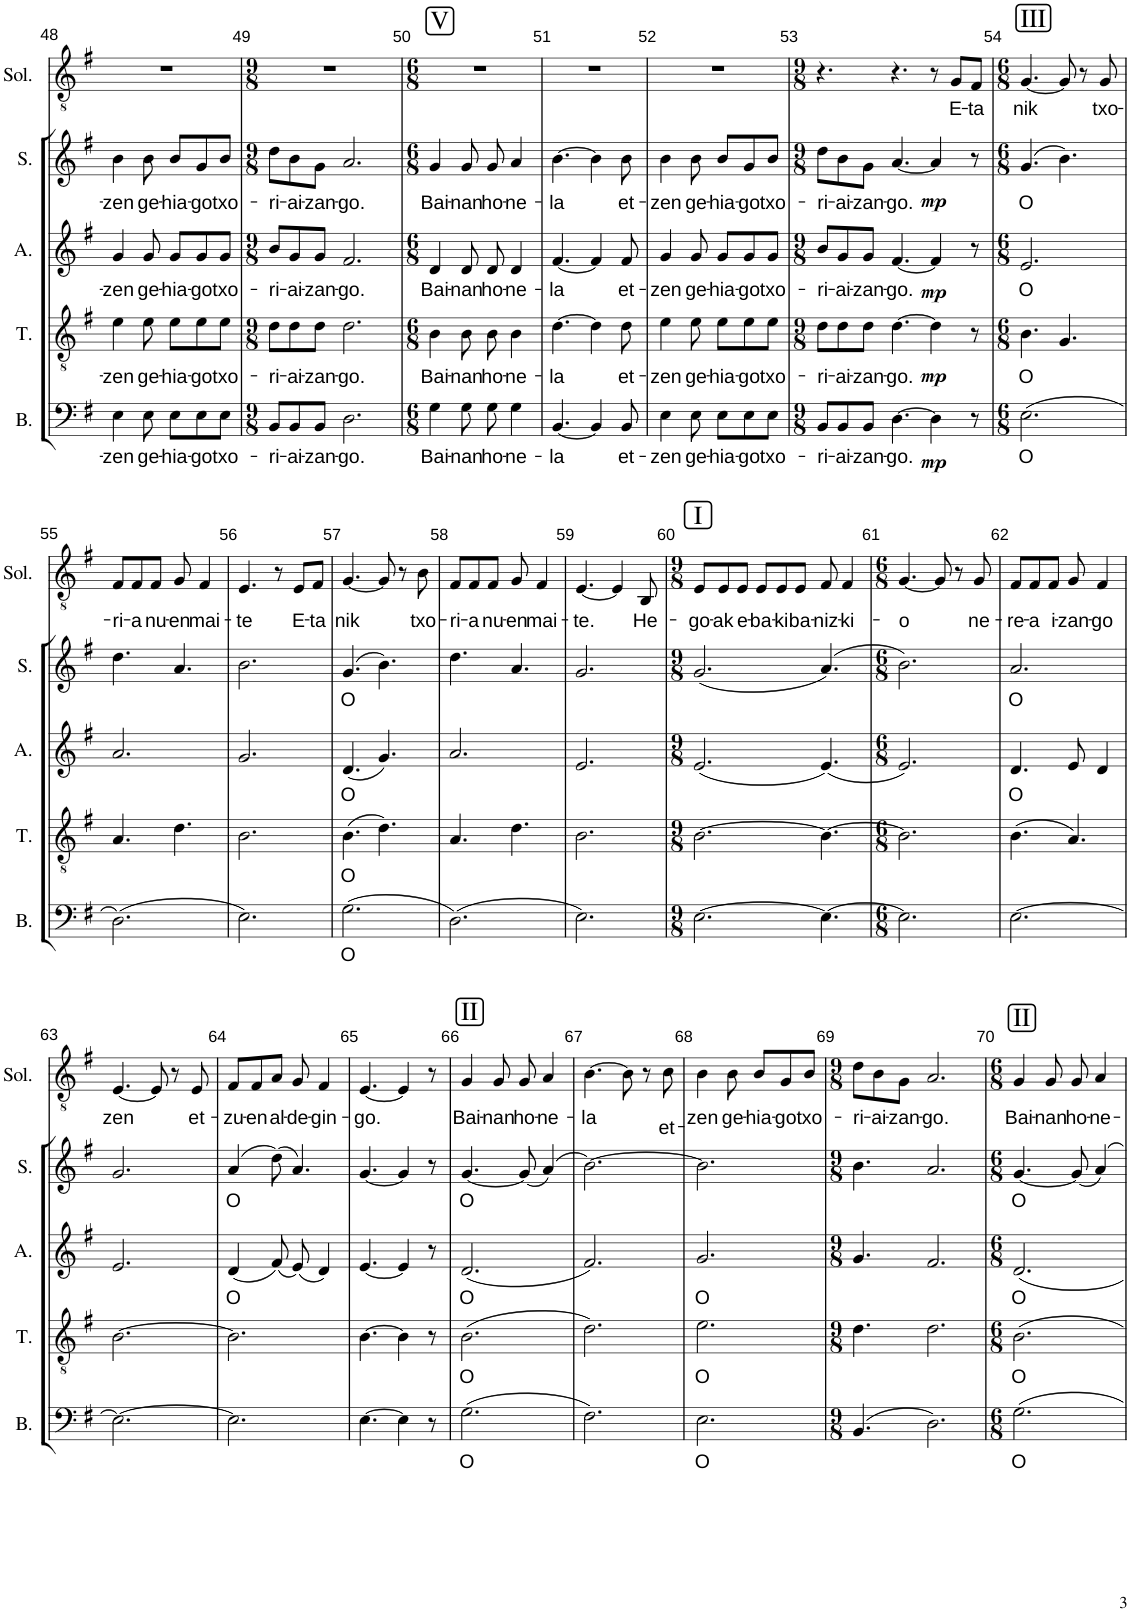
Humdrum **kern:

**kern	**text	**dynam	**kern	**text	**dynam	**kern	**text	**dynam	**kern	**text	**dynam	**kern	**text
*part5	*part5	*part5	*part4	*part4	*part4	*part3	*part3	*part3	*part2	*part2	*part2	*part1	*part1
*staff5	*staff5	*staff5	*staff4	*staff4	*staff4	*staff3	*staff3	*staff3	*staff2	*staff2	*staff2	*staff1	*staff1
*I"Basse	*	*	*I"Tenor	*	*	*I"Alto	*	*	*I"Soprano	*	*	*I"Solo	*
*I'B.	*	*	*I'T.	*	*	*I'A.	*	*	*I'S.	*	*	*I'Sol.	*
!!LO:PB:g=z
*clefF4	*	*	*clefGv2	*	*	*clefG2	*	*	*clefG2	*	*	*clefGv2	*
*k[f#]	*	*	*k[f#]	*	*	*k[f#]	*	*	*k[f#]	*	*	*k[f#]	*
*M6/8	*	*	*M6/8	*	*	*M6/8	*	*	*M6/8	*	*	*M6/8	*
=48	=48	=48	=48	=48	=48	=48	=48	=48	=48	=48	=48	=48	=48
!	!LO:LY:b	!	!	!LO:LY:b	!	!	!LO:LY:b	!	!	!LO:LY:b	!	!	!
4E\	zen	.	4e\	zen	.	4g/	zen	.	4b\	-zen	.	2.r	.
!	!LO:LY:b	!	!	!LO:LY:b	!	!	!LO:LY:b	!	!	!LO:LY:b	!	!	!
8E\	ge-	.	8e\	ge-	.	8g/	ge-	.	8b\	ge-	.	.	.
!	!LO:LY:b	!	!	!LO:LY:b	!	!	!LO:LY:b	!	!	!LO:LY:b	!	!	!
8E\L	-hia-	.	8e\L	-hia-	.	8g/L	-hia-	.	8b/L	-hia-	.	.	.
!	!LO:LY:b	!	!	!LO:LY:b	!	!	!LO:LY:b	!	!	!LO:LY:b	!	!	!
8E\	-go	.	8e\	-go	.	8g/	-go	.	8g/	-go	.	.	.
!	!LO:LY:b	!	!	!LO:LY:b	!	!	!LO:LY:b	!	!	!LO:LY:b	!	!	!
8E\J	txo-	.	8e\J	txo-	.	8g/J	txo-	.	8b/J	txo-	.	.	.
=49	=49	=49	=49	=49	=49	=49	=49	=49	=49	=49	=49	=49	=49
*M9/8	*	*	*M9/8	*	*	*M9/8	*	*	*M9/8	*	*	*M9/8	*
!	!LO:LY:b	!	!	!LO:LY:b	!	!	!LO:LY:b	!	!	!LO:LY:b	!	!	!
8BB/L	-ri-	.	8d\L	-ri-	.	8b/L	-ri-	.	8dd\L	-ri-	.	8%9r	.
!	!LO:LY:b	!	!	!LO:LY:b	!	!	!LO:LY:b	!	!	!LO:LY:b	!	!	!
8BB/	-ai-	.	8d\	-ai-	.	8g/	-ai-	.	8b\	-ai-	.	.	.
!	!LO:LY:b	!	!	!LO:LY:b	!	!	!LO:LY:b	!	!	!LO:LY:b	!	!	!
8BB/J	-zan-	.	8d\J	-zan-	.	8g/J	-zan-	.	8g\J	-zan-	.	.	.
!	!LO:LY:b	!	!	!LO:LY:b	!	!	!LO:LY:b	!	!	!LO:LY:b	!	!	!
2.D\	-go.	.	2.d\	-go.	.	2.f#/	-go.	.	2.a/	-go.	.	.	.
=50	=50	=50	=50	=50	=50	=50	=50	=50	=50	=50	=50	=50	=50
*M6/8	*	*	*M6/8	*	*	*M6/8	*	*	*M6/8	*	*	*M6/8	*
!	!	!	!	!	!	!	!	!	!	!	!	!LO:TX:a:t=V	!
!	!LO:LY:b	!	!	!LO:LY:b	!	!	!LO:LY:b	!	!	!LO:LY:b	!	!	!
4G\	Bai-	.	4B\	Bai-	.	4d/	Bai-	.	4g/	Bai-	.	2.r	.
!	!LO:LY:b	!	!	!LO:LY:b	!	!	!LO:LY:b	!	!	!LO:LY:b	!	!	!
8G\	-nan	.	8B\	-nan	.	8d/	-nan	.	8g/	-nan	.	.	.
!	!LO:LY:b	!	!	!LO:LY:b	!	!	!LO:LY:b	!	!	!LO:LY:b	!	!	!
8G\	ho-	.	8B\	ho-	.	8d/	ho-	.	8g/	ho-	.	.	.
!	!LO:LY:b	!	!	!LO:LY:b	!	!	!LO:LY:b	!	!	!LO:LY:b	!	!	!
4G\	-ne-	.	4B\	-ne-	.	4d/	-ne-	.	4a/	-ne-	.	.	.
=51	=51	=51	=51	=51	=51	=51	=51	=51	=51	=51	=51	=51	=51
!	!LO:LY:b	!	!	!LO:LY:b	!	!	!LO:LY:b	!	!	!LO:LY:b	!	!	!
[4.BB/	-la	.	[4.d\	-la	.	[4.f#/	-la	.	[4.b\	-la	.	2.r	.
4BB/]	.	.	4d\]	.	.	4f#/]	.	.	4b\]	.	.	.	.
!	!LO:LY:b	!	!	!LO:LY:b	!	!	!LO:LY:b	!	!	!LO:LY:b	!	!	!
8BB/	et-	.	8d\	et-	.	8f#/	et-	.	8b\	et-	.	.	.
=52	=52	=52	=52	=52	=52	=52	=52	=52	=52	=52	=52	=52	=52
!	!LO:LY:b	!	!	!LO:LY:b	!	!	!LO:LY:b	!	!	!LO:LY:b	!	!	!
4E\	zen	.	4e\	zen	.	4g/	zen	.	4b\	zen	.	2.r	.
!	!LO:LY:b	!	!	!LO:LY:b	!	!	!LO:LY:b	!	!	!LO:LY:b	!	!	!
8E\	ge-	.	8e\	ge-	.	8g/	ge-	.	8b\	ge-	.	.	.
!	!LO:LY:b	!	!	!LO:LY:b	!	!	!LO:LY:b	!	!	!LO:LY:b	!	!	!
8E\L	-hia-	.	8e\L	-hia-	.	8g/L	-hia-	.	8b/L	-hia-	.	.	.
!	!LO:LY:b	!	!	!LO:LY:b	!	!	!LO:LY:b	!	!	!LO:LY:b	!	!	!
8E\	-go	.	8e\	-go	.	8g/	-go	.	8g/	-go	.	.	.
!	!LO:LY:b	!	!	!LO:LY:b	!	!	!LO:LY:b	!	!	!LO:LY:b	!	!	!
8E\J	txo-	.	8e\J	txo-	.	8g/J	txo-	.	8b/J	txo-	.	.	.
=53	=53	=53	=53	=53	=53	=53	=53	=53	=53	=53	=53	=53	=53
*M9/8	*	*	*M9/8	*	*	*M9/8	*	*	*M9/8	*	*	*M9/8	*
!	!LO:LY:b	!	!	!LO:LY:b	!	!	!LO:LY:b	!	!	!LO:LY:b	!	!	!
8BB/L	-ri-	.	8d\L	-ri-	.	8b/L	-ri-	.	8dd\L	-ri-	.	4.r	.
!	!LO:LY:b	!	!	!LO:LY:b	!	!	!LO:LY:b	!	!	!LO:LY:b	!	!	!
8BB/	-ai-	.	8d\	-ai-	.	8g/	-ai-	.	8b\	-ai-	.	.	.
!	!LO:LY:b	!	!	!LO:LY:b	!	!	!LO:LY:b	!	!	!LO:LY:b	!	!	!
8BB/J	-zan-	.	8d\J	-zan-	.	8g/J	-zan-	.	8g\J	-zan-	.	.	.
!	!LO:LY:b	!	!	!LO:LY:b	!	!	!LO:LY:b	!	!	!LO:LY:b	!	!	!
[4.D\	-go.	.	[4.d\	-go.	.	[4.f#/	-go.	.	[4.a/	-go.	.	4.r	.
!	!	!LO:DY:b	!	!	!LO:DY:b	!	!	!LO:DY:b	!	!	!LO:DY:b	!	!
4D\]	.	mp	4d\]	.	mp	4f#/]	.	mp	4a/]	.	mp	8r	.
!	!	!	!	!	!	!	!	!	!	!	!	!	!LO:LY:b
.	.	.	.	.	.	.	.	.	.	.	.	8G/L	E-
!	!	!	!	!	!	!	!	!	!	!	!	!	!LO:LY:b
8r	.	.	8r	.	.	8r	.	.	8r	.	.	8F#/J	-ta
=54	=54	=54	=54	=54	=54	=54	=54	=54	=54	=54	=54	=54	=54
*M6/8	*	*	*M6/8	*	*	*M6/8	*	*	*M6/8	*	*	*M6/8	*
!	!	!	!	!	!	!	!	!	!	!	!	!LO:TX:a:t=III	!
!	!LO:LY:b	!	!	!LO:LY:b	!	!	!LO:LY:b	!	!	!LO:LY:b	!	!	!LO:LY:b
(2.E\	O	.	4.B\	O	.	2.e/	O	.	(4.g/	O	.	[4.G/	nik
.	.	.	4.G/	.	.	.	.	.	4.b\)	.	.	8G/]	.
.	.	.	.	.	.	.	.	.	.	.	.	8r	.
!	!	!	!	!	!	!	!	!	!	!	!	!	!LO:LY:b
.	.	.	.	.	.	.	.	.	.	.	.	8G/	txo-
!!LO:LB:g=z
=55	=55	=55	=55	=55	=55	=55	=55	=55	=55	=55	=55	=55	=55
!	!	!	!	!	!	!	!	!	!	!	!	!	!LO:LY:b
(2.D\)	.	.	4.A/	.	.	2.a/	.	.	4.dd\	.	.	8F#/L	-ri-
!	!	!	!	!	!	!	!	!	!	!	!	!	!LO:LY:b
.	.	.	.	.	.	.	.	.	.	.	.	8F#/	-a
!	!	!	!	!	!	!	!	!	!	!	!	!	!LO:LY:b
.	.	.	.	.	.	.	.	.	.	.	.	8F#/J	nu-
!	!	!	!	!	!	!	!	!	!	!	!	!	!LO:LY:b
.	.	.	4.d\	.	.	.	.	.	4.a/	.	.	8G/	-en
!	!	!	!	!	!	!	!	!	!	!	!	!	!LO:LY:b
.	.	.	.	.	.	.	.	.	.	.	.	4F#/	mai-
=56	=56	=56	=56	=56	=56	=56	=56	=56	=56	=56	=56	=56	=56
!	!	!	!	!	!	!	!	!	!	!	!	!	!LO:LY:b
2.E\)	.	.	2.B\	.	.	2.g/	.	.	2.b\	.	.	4.E/	-te
.	.	.	.	.	.	.	.	.	.	.	.	8r	.
!	!	!	!	!	!	!	!	!	!	!	!	!	!LO:LY:b
.	.	.	.	.	.	.	.	.	.	.	.	8E/L	E-
!	!	!	!	!	!	!	!	!	!	!	!	!	!LO:LY:b
.	.	.	.	.	.	.	.	.	.	.	.	8F#/J	-ta
=57	=57	=57	=57	=57	=57	=57	=57	=57	=57	=57	=57	=57	=57
!	!LO:LY:b	!	!	!LO:LY:b	!	!	!LO:LY:b	!	!	!LO:LY:b	!	!	!LO:LY:b
(2.G\	O	.	(4.B\	O	.	(4.d/	O	.	(4.g/	O	.	[4.G/	nik
.	.	.	4.d\)	.	.	4.g/)	.	.	4.b\)	.	.	8G/]	.
.	.	.	.	.	.	.	.	.	.	.	.	8r	.
!	!	!	!	!	!	!	!	!	!	!	!	!	!LO:LY:b
.	.	.	.	.	.	.	.	.	.	.	.	8B\	txo-
=58	=58	=58	=58	=58	=58	=58	=58	=58	=58	=58	=58	=58	=58
!	!	!	!	!	!	!	!	!	!	!	!	!	!LO:LY:b
(2.D\)	.	.	4.A/	.	.	2.a/	.	.	4.dd\	.	.	8F#/L	-ri-
!	!	!	!	!	!	!	!	!	!	!	!	!	!LO:LY:b
.	.	.	.	.	.	.	.	.	.	.	.	8F#/	-a
!	!	!	!	!	!	!	!	!	!	!	!	!	!LO:LY:b
.	.	.	.	.	.	.	.	.	.	.	.	8F#/J	nu-
!	!	!	!	!	!	!	!	!	!	!	!	!	!LO:LY:b
.	.	.	4.d\	.	.	.	.	.	4.a/	.	.	8G/	-en
!	!	!	!	!	!	!	!	!	!	!	!	!	!LO:LY:b
.	.	.	.	.	.	.	.	.	.	.	.	4F#/	mai-
=59	=59	=59	=59	=59	=59	=59	=59	=59	=59	=59	=59	=59	=59
!	!	!	!	!	!	!	!	!	!	!	!	!	!LO:LY:b
2.E\)	.	.	2.B\	.	.	2.e/	.	.	2.g/	.	.	[4.E/	-te.
.	.	.	.	.	.	.	.	.	.	.	.	4E/]	.
!	!	!	!	!	!	!	!	!	!	!	!	!	!LO:LY:b
.	.	.	.	.	.	.	.	.	.	.	.	8BB/	He-
=60	=60	=60	=60	=60	=60	=60	=60	=60	=60	=60	=60	=60	=60
*M9/8	*	*	*M9/8	*	*	*M9/8	*	*	*M9/8	*	*	*M9/8	*
!	!	!	!	!	!	!	!	!	!	!	!	!LO:TX:a:t=I	!
!	!	!	!	!	!	!	!	!	!	!	!	!	!LO:LY:b
[2.E\	.	.	[2.B\	.	.	(2.e/	.	.	(2.g/	.	.	8E/L	-go-
!	!	!	!	!	!	!	!	!	!	!	!	!	!LO:LY:b
.	.	.	.	.	.	.	.	.	.	.	.	8E/	-ak
!	!	!	!	!	!	!	!	!	!	!	!	!	!LO:LY:b
.	.	.	.	.	.	.	.	.	.	.	.	8E/J	e-
!	!	!	!	!	!	!	!	!	!	!	!	!	!LO:LY:b
.	.	.	.	.	.	.	.	.	.	.	.	8E/L	-ba-
!	!	!	!	!	!	!	!	!	!	!	!	!	!LO:LY:b
.	.	.	.	.	.	.	.	.	.	.	.	8E/	-ki
!	!	!	!	!	!	!	!	!	!	!	!	!	!LO:LY:b
.	.	.	.	.	.	.	.	.	.	.	.	8E/J	ba-
!	!	!	!	!	!	!	!	!	!	!	!	!	!LO:LY:b
4.E\_	.	.	4.B\_	.	.	(4.e/)	.	.	(4.a/)	.	.	8F#/	-niz-
!	!	!	!	!	!	!	!	!	!	!	!	!	!LO:LY:b
.	.	.	.	.	.	.	.	.	.	.	.	4F#/	-ki-
=61	=61	=61	=61	=61	=61	=61	=61	=61	=61	=61	=61	=61	=61
*M6/8	*	*	*M6/8	*	*	*M6/8	*	*	*M6/8	*	*	*M6/8	*
!	!	!	!	!	!	!	!	!	!	!	!	!	!LO:LY:b
2.E\]	.	.	2.B\]	.	.	2.e/)	.	.	2.b\)	.	.	[4.G/	-o
.	.	.	.	.	.	.	.	.	.	.	.	8G/]	.
.	.	.	.	.	.	.	.	.	.	.	.	8r	.
!	!	!	!	!	!	!	!	!	!	!	!	!	!LO:LY:b
.	.	.	.	.	.	.	.	.	.	.	.	8G/	ne-
=62	=62	=62	=62	=62	=62	=62	=62	=62	=62	=62	=62	=62	=62
!	!	!	!	!	!	!	!LO:LY:b	!	!	!LO:LY:b	!	!	!LO:LY:b
[2.E\	.	.	(4.B\	.	.	4.d/	O	.	2.a/	O	.	8F#/L	-re-
!	!	!	!	!	!	!	!	!	!	!	!	!	!LO:LY:b
.	.	.	.	.	.	.	.	.	.	.	.	8F#/	-a
!	!	!	!	!	!	!	!	!	!	!	!	!	!LO:LY:b
.	.	.	.	.	.	.	.	.	.	.	.	8F#/J	i-
!	!	!	!	!	!	!	!	!	!	!	!	!	!LO:LY:b
.	.	.	4.A/)	.	.	8e/	.	.	.	.	.	8G/	-zan-
!	!	!	!	!	!	!	!	!	!	!	!	!	!LO:LY:b
.	.	.	.	.	.	4d/	.	.	.	.	.	4F#/	-go
!!LO:LB:g=z
=63	=63	=63	=63	=63	=63	=63	=63	=63	=63	=63	=63	=63	=63
!	!	!	!	!	!	!	!	!	!	!	!	!	!LO:LY:b
2.E\_	.	.	[2.B\	.	.	2.e/	.	.	2.g/	.	.	[4.E/	zen
.	.	.	.	.	.	.	.	.	.	.	.	8E/]	.
.	.	.	.	.	.	.	.	.	.	.	.	8r	.
!	!	!	!	!	!	!	!	!	!	!	!	!	!LO:LY:b
.	.	.	.	.	.	.	.	.	.	.	.	8E/	et-
=64	=64	=64	=64	=64	=64	=64	=64	=64	=64	=64	=64	=64	=64
!	!	!	!	!	!	!	!LO:LY:b	!	!	!LO:LY:b	!	!	!LO:LY:b
2.E\]	.	.	2.B\]	.	.	(4d/	O	.	(4a/	O	.	8F#/L	-zu-
!	!	!	!	!	!	!	!	!	!	!	!	!	!LO:LY:b
.	.	.	.	.	.	.	.	.	.	.	.	8F#/	-en
!	!	!	!	!	!	!	!	!	!	!	!	!	!LO:LY:b
.	.	.	.	.	.	(8f#/)	.	.	(8dd\)	.	.	8A/J	al-
!	!	!	!	!	!	!	!	!	!	!	!	!	!LO:LY:b
.	.	.	.	.	.	(8e/)	.	.	4.a/)	.	.	8G/	-de-
!	!	!	!	!	!	!	!	!	!	!	!	!	!LO:LY:b
.	.	.	.	.	.	4d/)	.	.	.	.	.	4F#/	-gin-
=65	=65	=65	=65	=65	=65	=65	=65	=65	=65	=65	=65	=65	=65
!	!	!	!	!	!	!	!	!	!	!	!	!	!LO:LY:b
[4.E\	.	.	[4.B\	.	.	[4.e/	.	.	[4.g/	.	.	[4.E/	-go.
4E\]	.	.	4B\]	.	.	4e/]	.	.	4g/]	.	.	4E/]	.
8r	.	.	8r	.	.	8r	.	.	8r	.	.	8r	.
=66	=66	=66	=66	=66	=66	=66	=66	=66	=66	=66	=66	=66	=66
!	!	!	!	!	!	!	!	!	!	!	!	!LO:TX:a:t=II	!
!	!LO:LY:b	!	!	!LO:LY:b	!	!	!LO:LY:b	!	!	!LO:LY:b	!	!	!LO:LY:b
(2.G\	O	.	(2.B\	O	.	(2.d/	O	.	[4.g/	O	.	4G/	Bai-
!	!	!	!	!	!	!	!	!	!	!	!	!	!LO:LY:b
.	.	.	.	.	.	.	.	.	.	.	.	8G/	-nan
!	!	!	!	!	!	!	!	!	!	!	!	!	!LO:LY:b
.	.	.	.	.	.	.	.	.	(8g/]	.	.	8G/	ho-
!	!	!	!	!	!	!	!	!	!	!	!	!	!LO:LY:b
.	.	.	.	.	.	.	.	.	(4a/)	.	.	4A/	-ne-
=67	=67	=67	=67	=67	=67	=67	=67	=67	=67	=67	=67	=67	=67
!	!	!	!	!	!	!	!	!	!	!	!	!	!LO:LY:b
2.F#\)	.	.	2.d\)	.	.	2.f#/)	.	.	[2.b\)	.	.	[4.B\	-la
.	.	.	.	.	.	.	.	.	.	.	.	8B\]	.
.	.	.	.	.	.	.	.	.	.	.	.	8r	.
!	!	!	!	!	!	!	!	!	!	!	!	!	!LO:LY:b
.	.	.	.	.	.	.	.	.	.	.	.	8B\	et-
=68	=68	=68	=68	=68	=68	=68	=68	=68	=68	=68	=68	=68	=68
!	!LO:LY:b	!	!	!LO:LY:b	!	!	!LO:LY:b	!	!	!	!	!	!LO:LY:b
2.E\	O	.	2.e\	O	.	2.g/	O	.	2.b\]	.	.	4B\	-zen
!	!	!	!	!	!	!	!	!	!	!	!	!	!LO:LY:b
.	.	.	.	.	.	.	.	.	.	.	.	8B\	ge-
!	!	!	!	!	!	!	!	!	!	!	!	!	!LO:LY:b
.	.	.	.	.	.	.	.	.	.	.	.	8B/L	-hia-
!	!	!	!	!	!	!	!	!	!	!	!	!	!LO:LY:b
.	.	.	.	.	.	.	.	.	.	.	.	8G/	-go
!	!	!	!	!	!	!	!	!	!	!	!	!	!LO:LY:b
.	.	.	.	.	.	.	.	.	.	.	.	8B/J	txo-
=69	=69	=69	=69	=69	=69	=69	=69	=69	=69	=69	=69	=69	=69
*M9/8	*	*	*M9/8	*	*	*M9/8	*	*	*M9/8	*	*	*M9/8	*
!	!	!	!	!	!	!	!	!	!	!	!	!	!LO:LY:b
(4.BB/	.	.	4.d\	.	.	4.g/	.	.	4.b\	.	.	8d\L	-ri-
!	!	!	!	!	!	!	!	!	!	!	!	!	!LO:LY:b
.	.	.	.	.	.	.	.	.	.	.	.	8B\	-ai-
!	!	!	!	!	!	!	!	!	!	!	!	!	!LO:LY:b
.	.	.	.	.	.	.	.	.	.	.	.	8G\J	-zan-
!	!	!	!	!	!	!	!	!	!	!	!	!	!LO:LY:b
2.D\)	.	.	2.d\	.	.	2.f#/	.	.	2.a/	.	.	2.A/	-go.
=70	=70	=70	=70	=70	=70	=70	=70	=70	=70	=70	=70	=70	=70
*M6/8	*	*	*M6/8	*	*	*M6/8	*	*	*M6/8	*	*	*M6/8	*
!	!	!	!	!	!	!	!	!	!	!	!	!LO:TX:a:t=II	!
!	!LO:LY:b	!	!	!LO:LY:b	!	!	!LO:LY:b	!	!	!LO:LY:b	!	!	!LO:LY:b
2.G\	O	.	2.B\	O	.	2.d/	O	.	[4.g/	O	.	4G/	Bai-
!	!	!	!	!	!	!	!	!	!	!	!	!	!LO:LY:b
.	.	.	.	.	.	.	.	.	.	.	.	8G/	-nan
!	!	!	!	!	!	!	!	!	!	!	!	!	!LO:LY:b
.	.	.	.	.	.	.	.	.	(8g/]	.	.	8G/	ho-
!	!	!	!	!	!	!	!	!	!	!	!	!	!LO:LY:b
.	.	.	.	.	.	.	.	.	4a/)	.	.	4A/	-ne-
=	=	=	=	=	=	=	=	=	=	=	=	=	=
*-	*-	*-	*-	*-	*-	*-	*-	*-	*-	*-	*-	*-	*-
